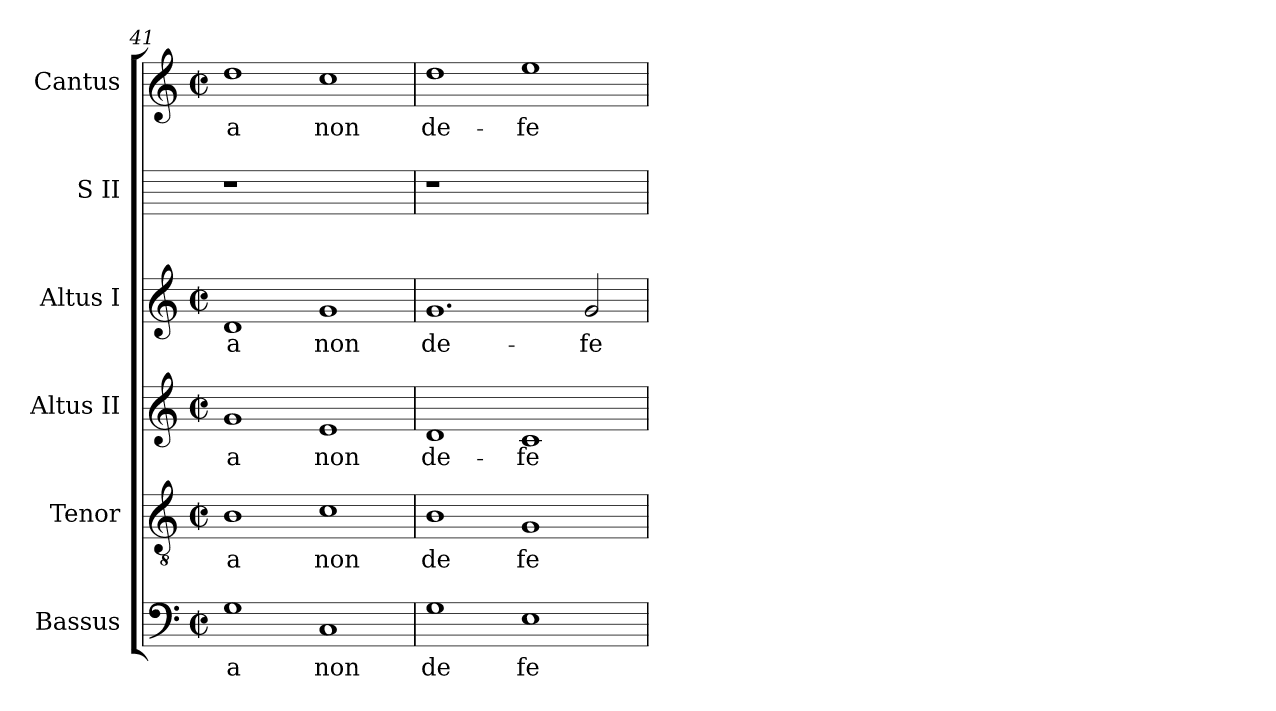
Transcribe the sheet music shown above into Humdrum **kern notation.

**kern	**text	**kern	**text	**kern	**text	**kern	**text	**kern	**kern	**text
*part6	*part6	*part5	*part5	*part4	*part4	*part3	*part3	*part2	*part1	*part1
*staff6	*staff6	*staff5	*staff5	*staff4	*staff4	*staff3	*staff3	*staff2	*staff1	*staff1
*I"Bassus	*	*I"Tenor	*	*I"Altus II	*	*I"Altus I	*	*I"S II	*I"Cantus	*
*I'B	*	*I'T	*	*I'A II	*	*I'A I	*	*	*	*
*clefF4	*	*clefGv2	*	*clefG2	*	*clefG2	*	*	*clefG2	*
*M2/2	*	*M2/2	*	*M2/2	*	*M2/2	*	*	*M2/2	*
*met(c|)	*	*met(c|)	*	*met(c|)	*	*met(c|)	*	*	*met(c|)	*
=41	=41	=41	=41	=41	=41	=41	=41	=41	=41	=41
!	!LO:LY:b:cj	!	!LO:LY:b:cj	!	!LO:LY:b:cj	!	!LO:LY:b:cj	!	!	!LO:LY:b:cj
1G	a	1B	a	1g	-a	1d	-a	1r	1dd	-a
!	!LO:LY:b:cj	!	!LO:LY:b:cj	!	!LO:LY:b:cj	!	!LO:LY:b:cj	!	!	!LO:LY:b:cj
1C	non	1c	non	1e	non	1g	non	1ryy	1cc	non
=42	=42	=42	=42	=42	=42	=42	=42	=42	=42	=42
!	!LO:LY:b:cj	!	!LO:LY:b:cj	!	!LO:LY:b:cj	!	!LO:LY:b:cj	!	!	!LO:LY:b:cj
1G	de	1B	de	1d	de-	1.g	de-	1r	1dd	de-
!	!LO:LY:b:cj	!	!LO:LY:b:cj	!	!LO:LY:b:cj	!	!	!	!	!LO:LY:b:cj
1E	fe	1G	fe	1c	-fe-	.	.	1ryy	1ee	-fe-
!	!	!	!	!	!	!	!LO:LY:b:cj	!	!	!
.	.	.	.	.	.	2g/	-fe-	.	.	.
=	=	=	=	=	=	=	=	=	=	=
*-	*-	*-	*-	*-	*-	*-	*-	*-	*-	*-
